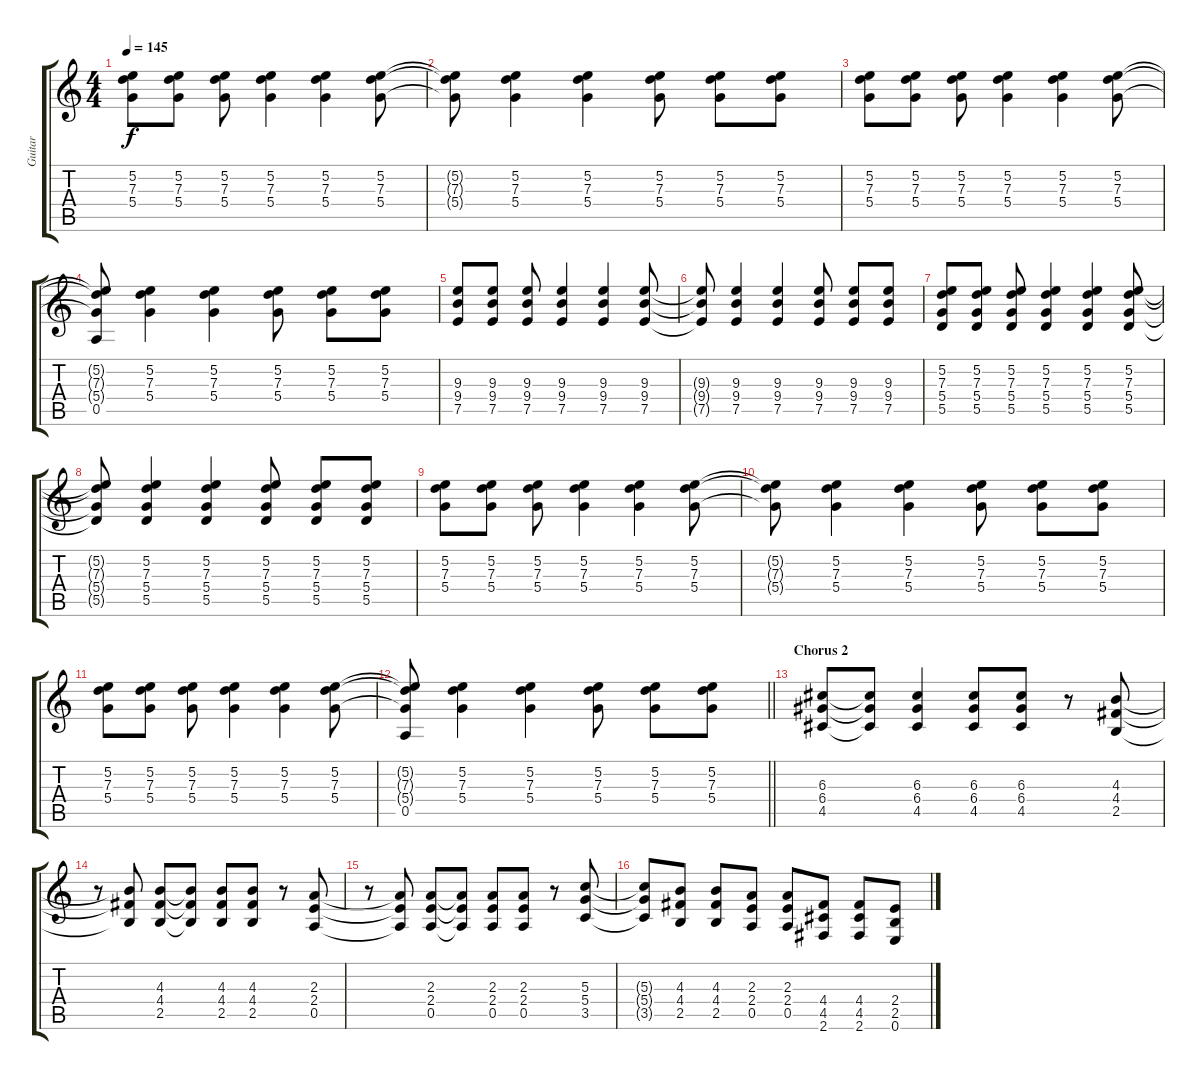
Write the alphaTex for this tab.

\track ("Guitar" "Guitar") {instrument distortionguitar}
\staff {score tabs}
\tuning (E4 B3 G3 D3 A2 E2) {hide}
\ts (4 4)
\tempo 145
\clef g2
\ks c
(5.2 7.3 5.4).8{dy f} (5.2 7.3 5.4).8 (5.2 7.3 5.4).8 (5.2 7.3 5.4).4 (5.2 7.3 5.4).4 (5.2 7.3 5.4).8 |
(5.2{t} 7.3{t} 5.4{t}).8 (5.2 7.3 5.4).4 (5.2 7.3 5.4).4 (5.2 7.3 5.4).8 (5.2 7.3 5.4).8 (5.2 7.3 5.4).8 |
(5.2 7.3 5.4).8 (5.2 7.3 5.4).8 (5.2 7.3 5.4).8 (5.2 7.3 5.4).4 (5.2 7.3 5.4).4 (5.2 7.3 5.4).8 |
(5.2{t} 7.3{t} 5.4{t} 0.5).8 (5.2 7.3 5.4).4 (5.2 7.3 5.4).4 (5.2 7.3 5.4).8 (5.2 7.3 5.4).8 (5.2 7.3 5.4).8 |
(9.3 9.4 7.5).8{instrument overdrivenguitar} (9.3 9.4 7.5).8 (9.3 9.4 7.5).8 (9.3 9.4 7.5).4 (9.3 9.4 7.5).4 (9.3 9.4 7.5).8 |
(9.3{t} 9.4{t} 7.5{t}).8 (9.3 9.4 7.5).4 (9.3 9.4 7.5).4 (9.3 9.4 7.5).8 (9.3 9.4 7.5).8 (9.3 9.4 7.5).8 |
(5.2 7.3 5.4 5.5).8 (5.2 7.3 5.4 5.5).8 (5.2 7.3 5.4 5.5).8 (5.2 7.3 5.4 5.5).4 (5.2 7.3 5.4 5.5).4 (5.2 7.3 5.4 5.5).8 |
(5.2{t} 7.3{t} 5.4{t} 5.5{t}).8 (5.2 7.3 5.4 5.5).4 (5.2 7.3 5.4 5.5).4 (5.2 7.3 5.4 5.5).8 (5.2 7.3 5.4 5.5).8 (5.2 7.3 5.4 5.5).8 |
(5.2 7.3 5.4).8 (5.2 7.3 5.4).8 (5.2 7.3 5.4).8 (5.2 7.3 5.4).4 (5.2 7.3 5.4).4 (5.2 7.3 5.4).8 |
(5.2{t} 7.3{t} 5.4{t}).8 (5.2 7.3 5.4).4 (5.2 7.3 5.4).4 (5.2 7.3 5.4).8 (5.2 7.3 5.4).8 (5.2 7.3 5.4).8 |
(5.2 7.3 5.4).8 (5.2 7.3 5.4).8 (5.2 7.3 5.4).8 (5.2 7.3 5.4).4 (5.2 7.3 5.4).4 (5.2 7.3 5.4).8 |
\barLineRight lightlight
(5.2{t} 7.3{t} 5.4{t} 0.5).8 (5.2 7.3 5.4).4 (5.2 7.3 5.4).4 (5.2 7.3 5.4).8 (5.2 7.3 5.4).8 (5.2 7.3 5.4).8 |
\section ("" "Chorus 2")
(6.3 6.4 4.5).8{volume 15 instrument distortionguitar} (6.3{t} 6.4{t} 4.5{t}).8 (6.3 6.4 4.5).4 (6.3 6.4 4.5).8 (6.3 6.4 4.5).8 r.8 (4.3 4.4 2.5).8 |
r.8 (4.3{t} 4.4{t} 2.5{t}).8 (4.3 4.4 2.5).8 (4.3{t} 4.4{t} 2.5{t}).8 (4.3 4.4 2.5).8 (4.3 4.4 2.5).8 r.8 (2.3 2.4 0.5).8 |
r.8 (2.3{t} 2.4{t} 0.5{t}).8 (2.3 2.4 0.5).8 (2.3{t} 2.4{t} 0.5{t}).8 (2.3 2.4 0.5).8 (2.3 2.4 0.5).8 r.8 (5.3 5.4 3.5).8 |
(5.3{t} 5.4{t} 3.5{t}).8 (4.3 4.4 2.5).8 (4.3 4.4 2.5).8 (2.3 2.4 0.5).8 (2.3 2.4 0.5).8 (4.4 4.5 2.6).8 (4.4 4.5 2.6).8 (2.4 2.5 0.6).8
